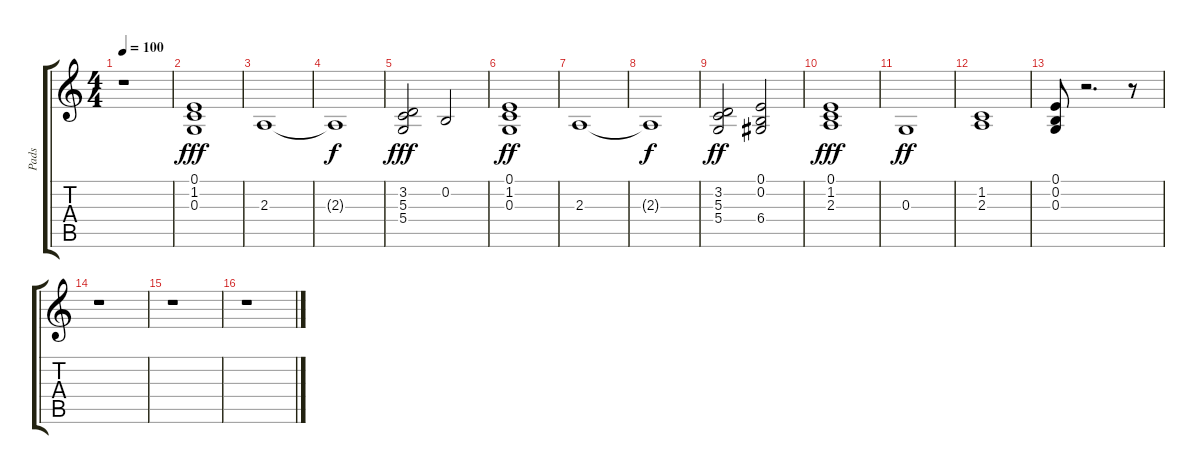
\track ("Pads" "Pads") {instrument stringensemble2}
\staff {score tabs}
\tuning (E4 B3 G3 D3 A2 E2) {hide}
\ts (4 4)
\tempo 100
\clef g2
\ks c
r.1{dy fff} |
(0.1 1.2 0.3).1 |
2.3.1 |
2.3{t}.1{dy f} |
(3.2 5.3 5.4).2{dy fff} 0.2.2 |
(0.1 1.2 0.3).1{dy ff} |
2.3.1 |
2.3{t}.1{dy f} |
(3.2 5.3 5.4).2{dy ff} (0.1 0.2 6.4).2 |
(0.1 1.2 2.3).1{dy fff} |
0.3.1{dy ff} |
(1.2 2.3).1 |
(0.1 0.2 0.3).8 r.2{d} r.8 |
r.1 |
r.1 |
r.1
